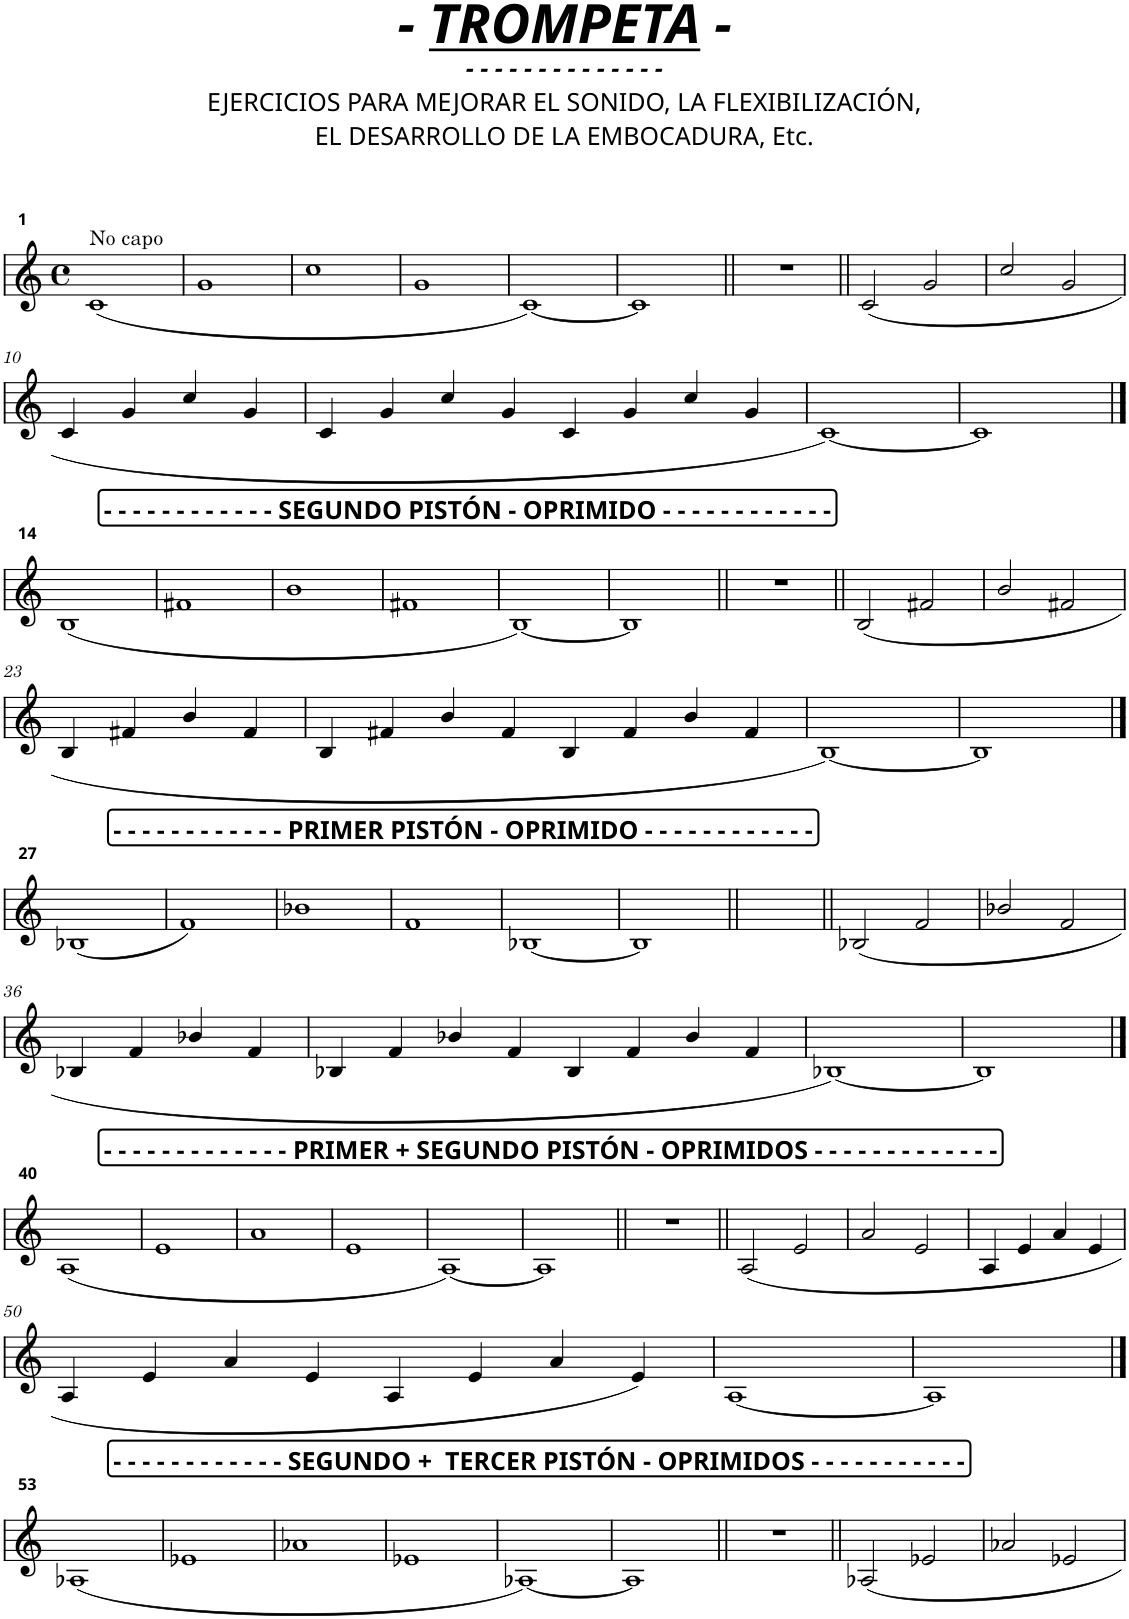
**kern
*part1
*staff1
*I"Voice
*I'V
*clefG2
*k[]
*M4/4
*met(c)
=1
!LO:TX:a:t=No capo
(<1c
=2
1g
=3
1cc
=4
1g
=5
[<1c)
=6
1c]
=7||
1r
=8||
(<2c/
2g/
=9
2cc/
2g/
!!LO:LB:g=z
=10
4c/
4g/
4cc/
4g/
=11
4c/
4g/
4cc/
4g/
4c/
4g/
4cc/
4g/
=12
[<1c)
=13
1c]
!!LO:LB:g=z
!!LO:REH:place=s1:a:B:fs=12:t=- - - - - - - - - - - - SEGUNDO PISTÓN - OPRIMIDO - - - - - - - - - - - -
==14
(<1B
=15
1f#X
=16
1b
=17
1f#X
=18
[<1B)
=19
1B]
=20||
1r
=21||
(<2B/
2f#X/
=22
2b/
2f#X/
!!LO:LB:g=z
=23
4B/
4f#X/
4b/
4f#/
=24
4B/
4f#X/
4b/
4f#/
4B/
4f#/
4b/
4f#/
=25
[<1B)
=26
1B]
!!LO:LB:g=z
!!LO:REH:place=s1:a:B:fs=12:t=- - - - - - - - - - - - PRIMER PISTÓN - OPRIMIDO - - - - - - - - - - - -
==27
(<1B-X
=28
1f)
=29
1b-X
=30
1f
=31
[<1B-X
=32
1B-]
=33||
1ryy
=34||
(<2B-X/
2f/
=35
2b-X/
2f/
!!LO:LB:g=z
=36
4B-X/
4f/
4b-X/
4f/
=37
4B-X/
4f/
4b-X/
4f/
4B-/
4f/
4b-/
4f/
=38
[<1B-X)
=39
1B-]
!!LO:LB:g=z
!!LO:REH:place=s1:a:B:fs=12:t=- - - - - - - - - - - - - PRIMER + SEGUNDO PISTÓN - OPRIMIDOS - - - - - - - - - - - - -
==40
(<1A
=41
1e
=42
1a
=43
1e
=44
[<1A)
=45
1A]
=46||
1r
=47||
(<2A/
2e/
=48
2a/
2e/
=49
4A/
4e/
4a/
4e/
!!LO:LB:g=z
=50
4A/
4e/
4a/
4e/
4A/
4e/
4a/
4e/)
=51
[<1A
=52
1A]
!!LO:LB:g=z
!!LO:REH:place=s1:a:B:fs=12:t=- - - - - - - - - - - - SEGUNDO +  TERCER PISTÓN - OPRIMIDOS - - - - - - - - - - -
==53
(<1A-X
=54
1e-X
=55
1a-X
=56
1e-X
=57
[<1A-X)
=58
1A-]
=59||
1r
=60||
2A-X/
2e-X/
=61
2a-X/
2e-X/
=
*-
